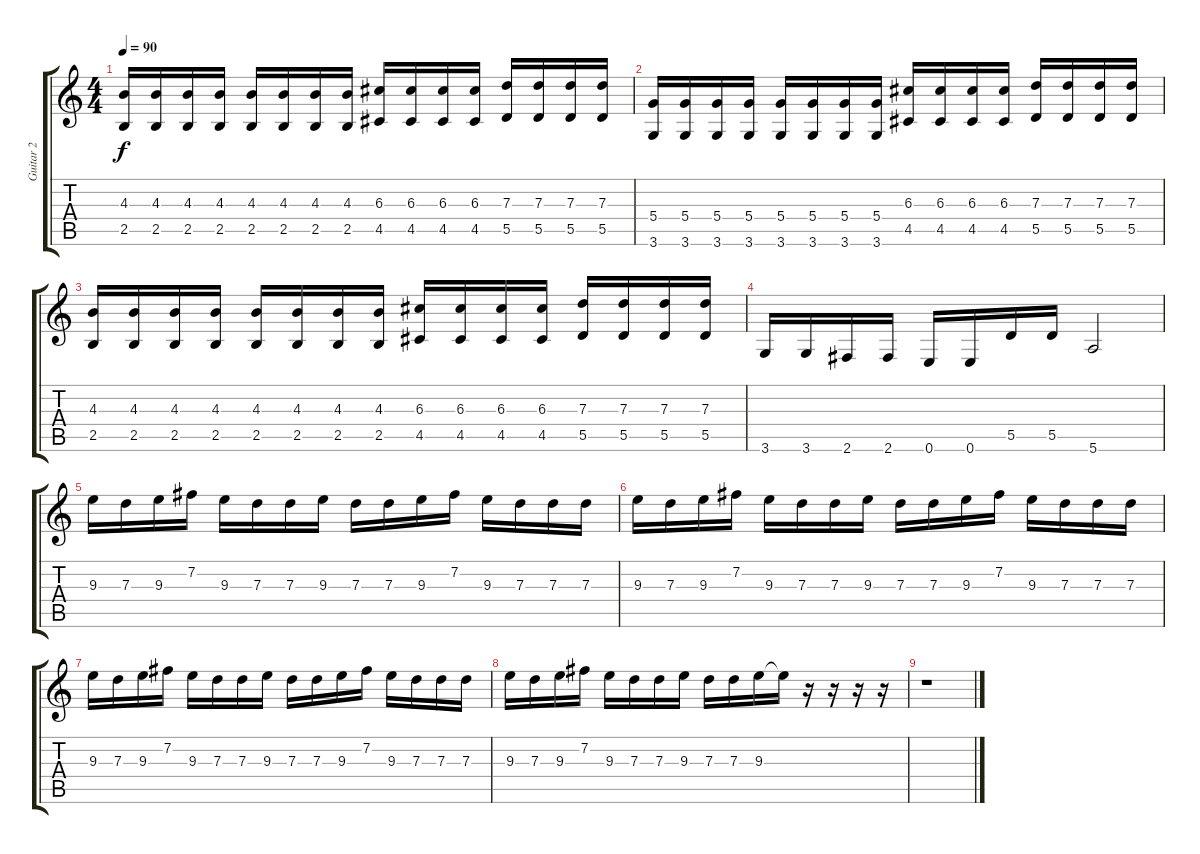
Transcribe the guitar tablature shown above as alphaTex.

\track ("Guitar 2" "Guitar 2") {instrument overdrivenguitar}
\staff {score tabs}
\tuning (E4 B3 G3 D3 A2 E2) {hide}
\ts (4 4)
\tempo 90
\clef g2
\ks c
(4.3 2.5).16{dy f} (4.3 2.5).16 (4.3 2.5).16 (4.3 2.5).16 (4.3 2.5).16 (4.3 2.5).16 (4.3 2.5).16 (4.3 2.5).16 (6.3 4.5).16 (6.3 4.5).16 (6.3 4.5).16 (6.3 4.5).16 (7.3 5.5).16 (7.3 5.5).16 (7.3 5.5).16 (7.3 5.5).16 |
(5.4 3.6).16 (5.4 3.6).16 (5.4 3.6).16 (5.4 3.6).16 (5.4 3.6).16 (5.4 3.6).16 (5.4 3.6).16 (5.4 3.6).16 (6.3 4.5).16 (6.3 4.5).16 (6.3 4.5).16 (6.3 4.5).16 (7.3 5.5).16 (7.3 5.5).16 (7.3 5.5).16 (7.3 5.5).16 |
(4.3 2.5).16 (4.3 2.5).16 (4.3 2.5).16 (4.3 2.5).16 (4.3 2.5).16 (4.3 2.5).16 (4.3 2.5).16 (4.3 2.5).16 (6.3 4.5).16 (6.3 4.5).16 (6.3 4.5).16 (6.3 4.5).16 (7.3 5.5).16 (7.3 5.5).16 (7.3 5.5).16 (7.3 5.5).16 |
3.6.16 3.6.16 2.6.16 2.6.16 0.6.16 0.6.16 5.5.16 5.5.16 5.6.2 |
9.3.16 7.3.16 9.3.16 7.2.16 9.3.16 7.3.16 7.3.16 9.3.16 7.3.16 7.3.16 9.3.16 7.2.16 9.3.16 7.3.16 7.3.16 7.3.16 |
9.3.16 7.3.16 9.3.16 7.2.16 9.3.16 7.3.16 7.3.16 9.3.16 7.3.16 7.3.16 9.3.16 7.2.16 9.3.16 7.3.16 7.3.16 7.3.16 |
9.3.16 7.3.16 9.3.16 7.2.16 9.3.16 7.3.16 7.3.16 9.3.16 7.3.16 7.3.16 9.3.16 7.2.16 9.3.16 7.3.16 7.3.16 7.3.16 |
9.3.16 7.3.16 9.3.16 7.2.16 9.3.16 7.3.16 7.3.16 9.3.16 7.3.16 7.3.16 9.3.16 9.3{t}.16 r.16 r.16 r.16 r.16 |
r.1
